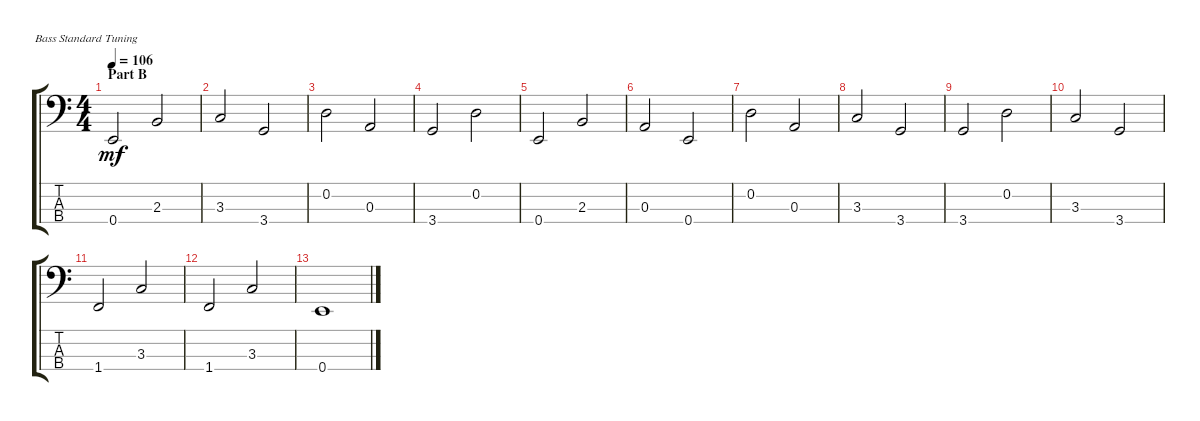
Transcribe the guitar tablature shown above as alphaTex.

\defaultSystemsLayout 4
\bracketExtendMode groupsimilarinstruments
\singleTrackTrackNamePolicy hidden
\multiTrackTrackNamePolicy hidden
\otherSystemsTrackNameOrientation horizontal
\track ("Acoustic Bass" "A-Bass") {solo instrument acousticbass}
\staff {score tabs}
\tuning (G2 D2 A1 E1)
\ts (4 4)
\section ("" "Part B")
\tempo 106
\clef f4
\scale
0.333333
\ks c
0.4.2{dy mf} 2.3.2 |
\scale
0.333333 3.3.2 3.4.2 |
\scale
0.333333 0.2.2 0.3.2 |
\scale
0.333333 3.4.2 0.2.2 |
\scale
0.333333 0.4.2 2.3.2 |
\scale
0.333333 0.3.2 0.4.2 |
\scale
0.333333 0.2.2 0.3.2 |
\scale
0.333333 3.3.2 3.4.2 |
\scale
0.333333 3.4.2 0.2.2 |
\scale
0.333333 3.3.2 3.4.2 |
\scale
0.333333 1.4.2 3.3.2 |
1.4.2 3.3.2 |
0.4.1
